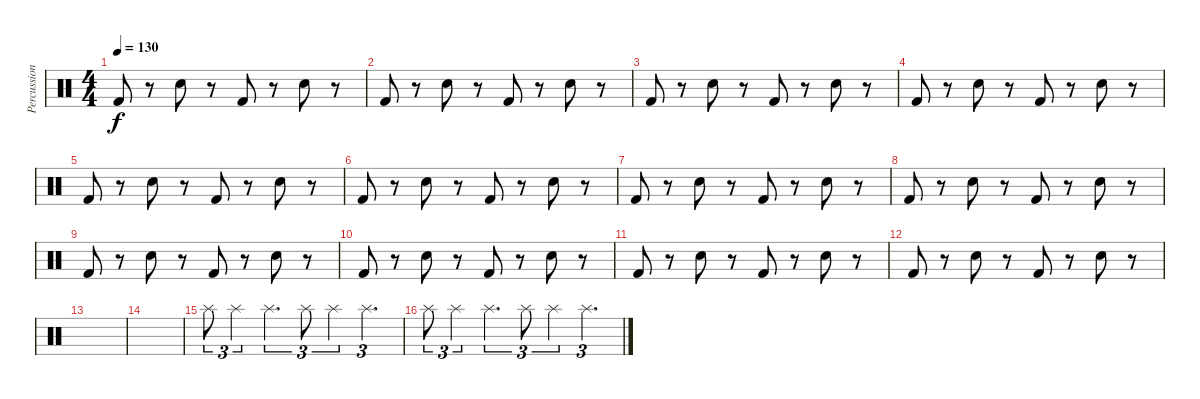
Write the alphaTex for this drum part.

\track ("Percussion" "Percussion") {instrument percussion}
\staff {score}
\articulation defaults
\ts (4 4)
\tempo 130
\clef neutral
\ks c "Kick (hit) 2".8{dy f}
r.8 "Snare (hit) 2".8 r.8 "Kick (hit) 2".8 r.8 "Snare (hit) 2".8 r.8 |
"Kick (hit) 2".8 r.8 "Snare (hit) 2".8 r.8 "Kick (hit) 2".8 r.8 "Snare (hit) 2".8 r.8 |
"Kick (hit) 2".8 r.8 "Snare (hit) 2".8 r.8 "Kick (hit) 2".8 r.8 "Snare (hit) 2".8 r.8 |
"Kick (hit) 2".8 r.8 "Snare (hit) 2".8 r.8 "Kick (hit) 2".8 r.8 "Snare (hit) 2".8 r.8 |
"Kick (hit) 2".8 r.8 "Snare (hit) 2".8 r.8 "Kick (hit) 2".8 r.8 "Snare (hit) 2".8 r.8 |
"Kick (hit) 2".8 r.8 "Snare (hit) 2".8 r.8 "Kick (hit) 2".8 r.8 "Snare (hit) 2".8 r.8 |
"Kick (hit) 2".8 r.8 "Snare (hit) 2".8 r.8 "Kick (hit) 2".8 r.8 "Snare (hit) 2".8 r.8 |
"Kick (hit) 2".8 r.8 "Snare (hit) 2".8 r.8 "Kick (hit) 2".8 r.8 "Snare (hit) 2".8 r.8 |
"Kick (hit) 2".8 r.8 "Snare (hit) 2".8 r.8 "Kick (hit) 2".8 r.8 "Snare (hit) 2".8 r.8 |
"Kick (hit) 2".8 r.8 "Snare (hit) 2".8 r.8 "Kick (hit) 2".8 r.8 "Snare (hit) 2".8 r.8 |
"Kick (hit) 2".8 r.8 "Snare (hit) 2".8 r.8 "Kick (hit) 2".8 r.8 "Snare (hit) 2".8 r.8 |
"Kick (hit) 2".8 r.8 "Snare (hit) 2".8 r.8 "Kick (hit) 2".8 r.8 "Snare (hit) 2".8 r.8 |
|
|
"Splash (hit)".8{tu (3 2)} "Splash (hit)".4{tu (3 2)} "Splash (hit)".4{d tu (3 2)} "Splash (hit)".8{tu (3 2)} "Splash (hit)".4{tu (3 2)} "Splash (hit)".4{d tu (3 2)} |
"Splash (hit)".8{tu (3 2)} "Splash (hit)".4{tu (3 2)} "Splash (hit)".4{d tu (3 2)} "Splash (hit)".8{tu (3 2)} "Splash (hit)".4{tu (3 2)} "Splash (hit)".4{d tu (3 2)}
